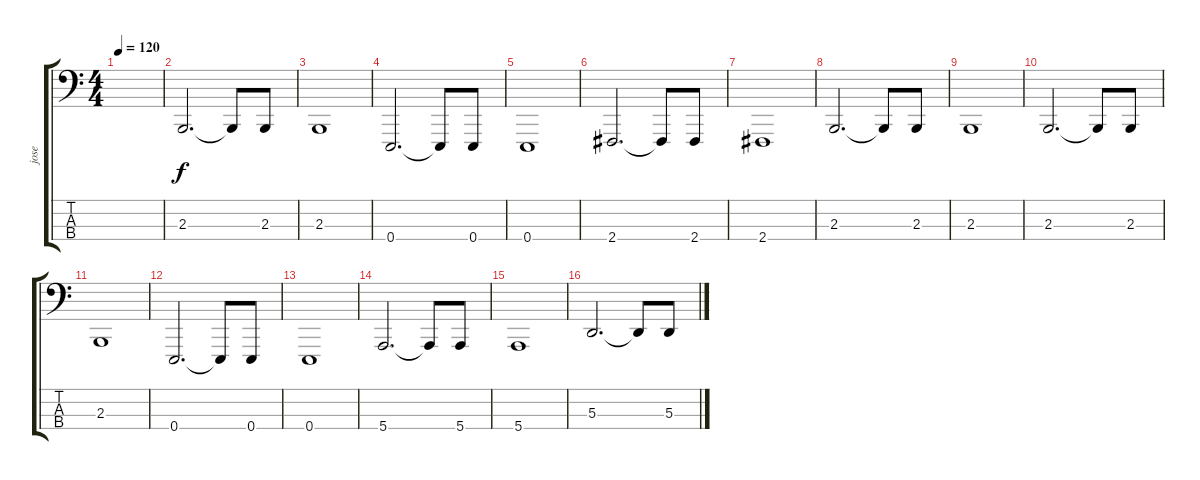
\track ("jose" "jose") {instrument choiraahs}
\staff {score tabs}
\tuning (G2 D2 A1 E1) {hide}
\ts (4 4)
\tempo 120
\clef f4
\ks c
|
2.3.2{d} 2.3{t}.8 2.3.8 |
2.3.1 |
0.4.2{d} 0.4{t}.8 0.4.8 |
0.4.1 |
2.4.2{d} 2.4{t}.8 2.4.8 |
2.4.1 |
2.3.2{d} 2.3{t}.8 2.3.8 |
2.3.1 |
2.3.2{d} 2.3{t}.8 2.3.8 |
2.3.1 |
0.4.2{d} 0.4{t}.8 0.4.8 |
0.4.1 |
5.4.2{d} 5.4{t}.8 5.4.8 |
5.4.1 |
5.3.2{d} 5.3{t}.8 5.3.8
